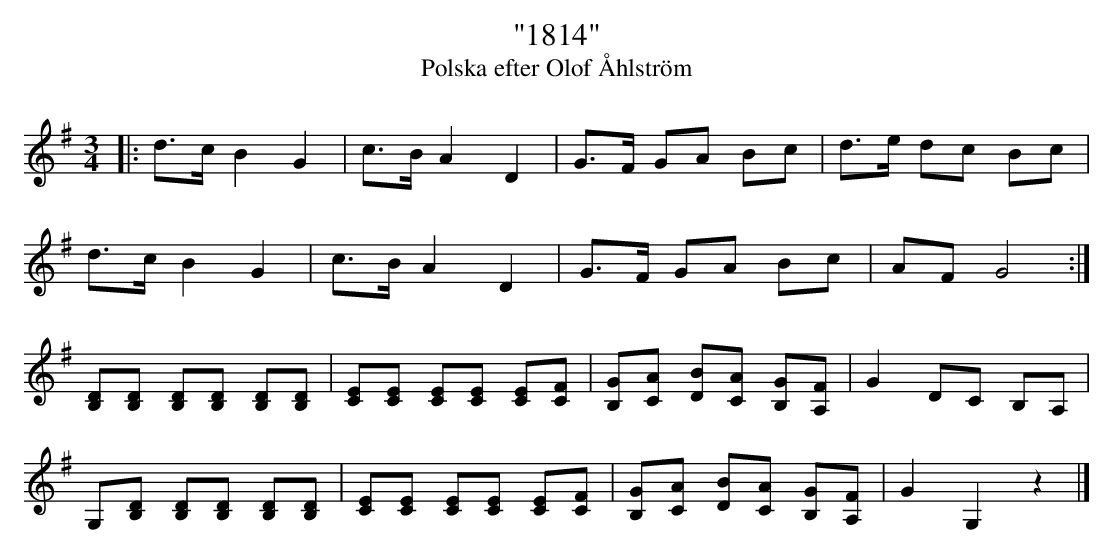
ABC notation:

X:1
T: "1814"
T: Polska efter Olof Åhlström
M: 3/4
L: 1/16
K: G
|: d3c B4 G4 | c3B A4 D4 | G3F G2A2 B2c2 | d3e d2c2 B2c2 |
d3c B4 G4 | c3B A4 D4 | G3F G2A2 B2c2 | A2F2 G8 :|
[D2B,2][D2B,2] [D2B,2][D2B,2] [D2B,2][D2B,2] | [C2E2][C2E2] [C2E2][C2E2] [C2E2][C2F2] | [B,2G2][C2A2] [D2B2][C2A2] [B,2G2][A,2F2] | G4 D2C2 B,2A,2 |
G,2[D2B,2] [D2B,2][D2B,2] [D2B,2][D2B,2] | [C2E2][C2E2] [C2E2][C2E2] [C2E2][C2F2] | [B,2G2][C2A2] [D2B2][C2A2] [B,2G2][A,2F2] | G4 G,4 z4 |]
